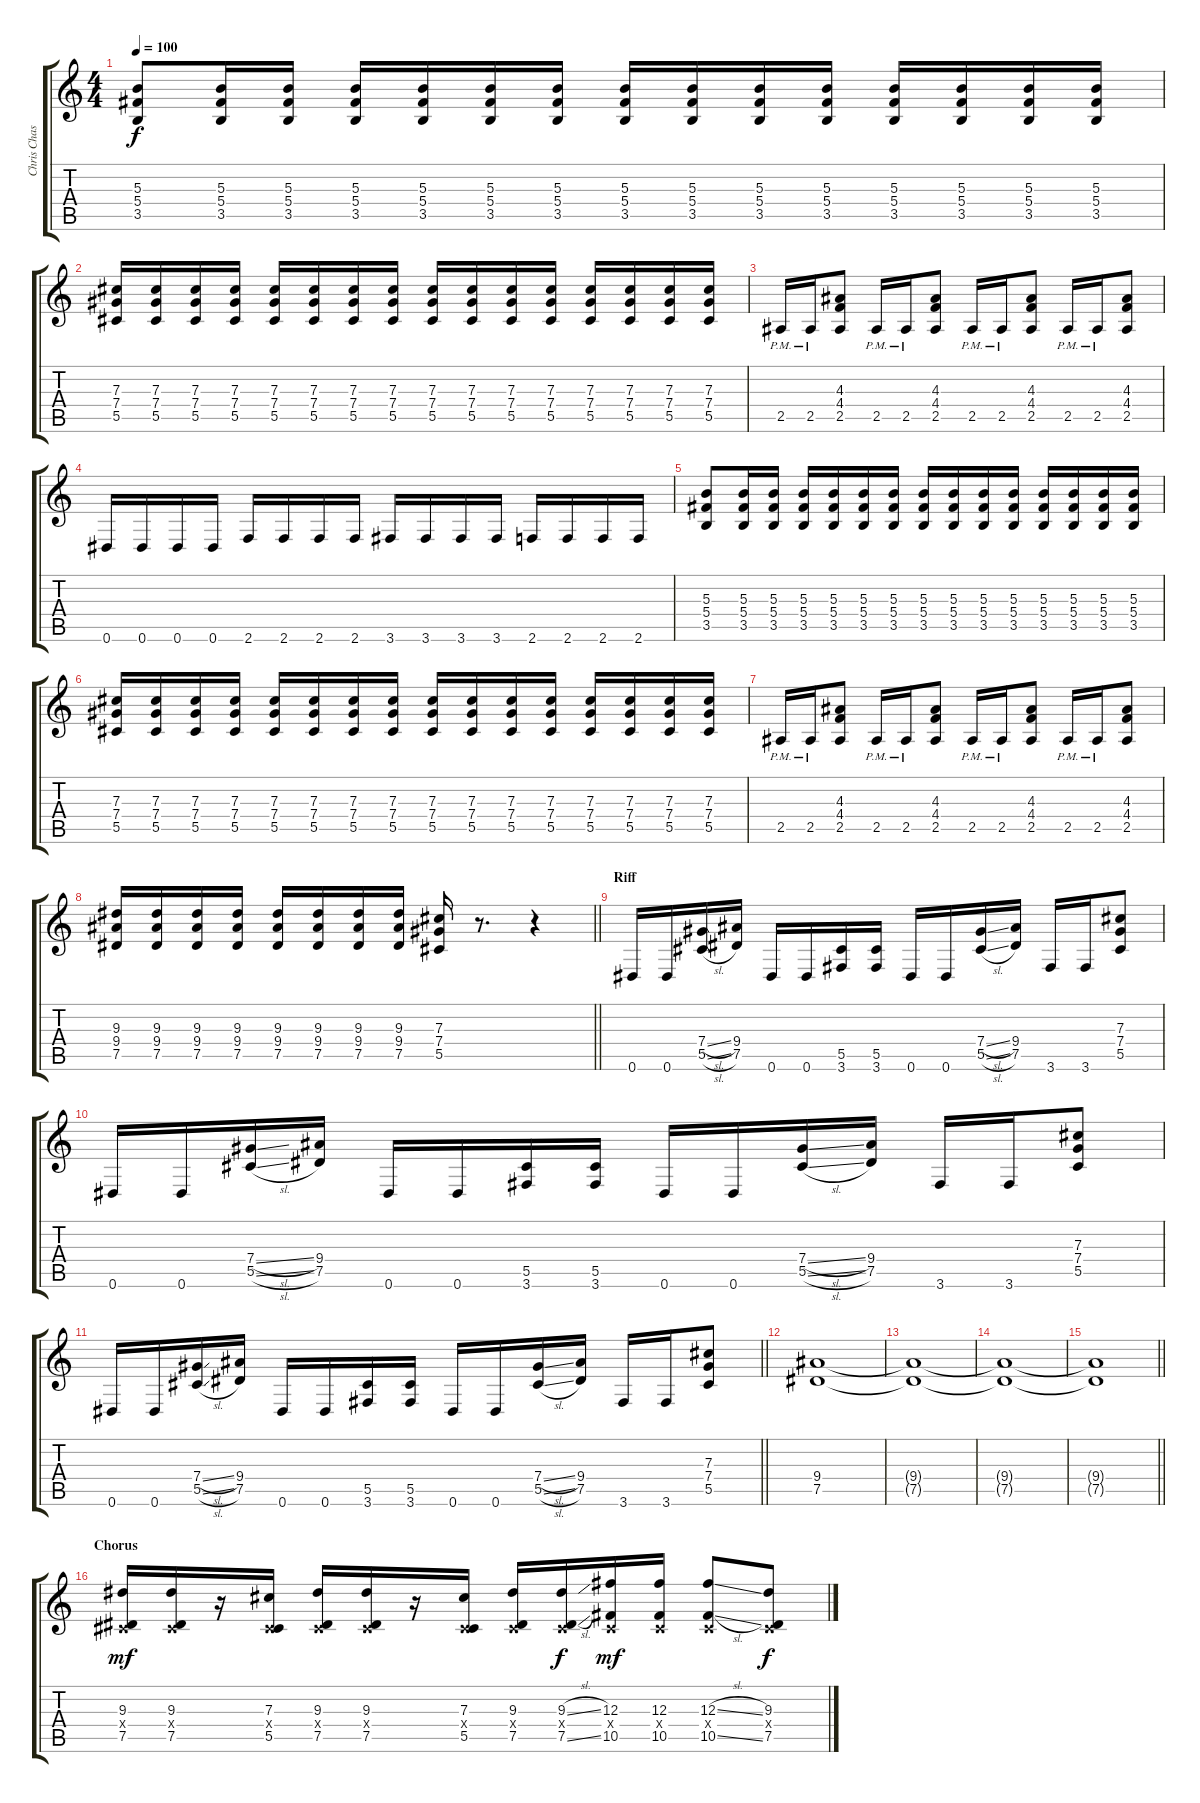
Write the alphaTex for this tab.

\track ("Chris Chase" "Chris Chas") {instrument distortionguitar}
\staff {score tabs}
\tuning (Eb4 Bb3 Gb3 Db3 Ab2 Eb2) {hide}
\ts (4 4)
\tempo 100
\clef g2
\ks c
(5.3 5.4 3.5).8{dy f} (5.3 5.4 3.5).16 (5.3 5.4 3.5).16 (5.3 5.4 3.5).16 (5.3 5.4 3.5).16 (5.3 5.4 3.5).16 (5.3 5.4 3.5).16 (5.3 5.4 3.5).16 (5.3 5.4 3.5).16 (5.3 5.4 3.5).16 (5.3 5.4 3.5).16 (5.3 5.4 3.5).16 (5.3 5.4 3.5).16 (5.3 5.4 3.5).16 (5.3 5.4 3.5).16 |
(7.3 7.4 5.5).16 (7.3 7.4 5.5).16 (7.3 7.4 5.5).16 (7.3 7.4 5.5).16 (7.3 7.4 5.5).16 (7.3 7.4 5.5).16 (7.3 7.4 5.5).16 (7.3 7.4 5.5).16 (7.3 7.4 5.5).16 (7.3 7.4 5.5).16 (7.3 7.4 5.5).16 (7.3 7.4 5.5).16 (7.3 7.4 5.5).16 (7.3 7.4 5.5).16 (7.3 7.4 5.5).16 (7.3 7.4 5.5).16 |
2.5{pm}.16 2.5{pm}.16 (4.3 4.4 2.5).8 2.5{pm}.16 2.5{pm}.16 (4.3 4.4 2.5).8 2.5{pm}.16 2.5{pm}.16 (4.3 4.4 2.5).8 2.5{pm}.16 2.5{pm}.16 (4.3 4.4 2.5).8 |
0.6.16 0.6.16 0.6.16 0.6.16 2.6.16 2.6.16 2.6.16 2.6.16 3.6.16 3.6.16 3.6.16 3.6.16 2.6.16 2.6.16 2.6.16 2.6.16 |
(5.3 5.4 3.5).8 (5.3 5.4 3.5).16 (5.3 5.4 3.5).16 (5.3 5.4 3.5).16 (5.3 5.4 3.5).16 (5.3 5.4 3.5).16 (5.3 5.4 3.5).16 (5.3 5.4 3.5).16 (5.3 5.4 3.5).16 (5.3 5.4 3.5).16 (5.3 5.4 3.5).16 (5.3 5.4 3.5).16 (5.3 5.4 3.5).16 (5.3 5.4 3.5).16 (5.3 5.4 3.5).16 |
(7.3 7.4 5.5).16 (7.3 7.4 5.5).16 (7.3 7.4 5.5).16 (7.3 7.4 5.5).16 (7.3 7.4 5.5).16 (7.3 7.4 5.5).16 (7.3 7.4 5.5).16 (7.3 7.4 5.5).16 (7.3 7.4 5.5).16 (7.3 7.4 5.5).16 (7.3 7.4 5.5).16 (7.3 7.4 5.5).16 (7.3 7.4 5.5).16 (7.3 7.4 5.5).16 (7.3 7.4 5.5).16 (7.3 7.4 5.5).16 |
2.5{pm}.16 2.5{pm}.16 (4.3 4.4 2.5).8 2.5{pm}.16 2.5{pm}.16 (4.3 4.4 2.5).8 2.5{pm}.16 2.5{pm}.16 (4.3 4.4 2.5).8 2.5{pm}.16 2.5{pm}.16 (4.3 4.4 2.5).8 |
\barLineRight lightlight
(9.3 9.4 7.5).16 (9.3 9.4 7.5).16 (9.3 9.4 7.5).16 (9.3 9.4 7.5).16 (9.3 9.4 7.5).16 (9.3 9.4 7.5).16 (9.3 9.4 7.5).16 (9.3 9.4 7.5).16 (7.3 7.4 5.5).16 r.8{d} r.4 |
\section ("" "Riff")
0.6.16 0.6.16 (7.4{sl} 5.5{sl}).16 (9.4 7.5).16 0.6.16 0.6.16 (5.5 3.6).16 (5.5 3.6).16 0.6.16 0.6.16 (7.4{sl} 5.5{sl}).16 (9.4 7.5).16 3.6.16 3.6.16 (7.3 7.4 5.5).8 |
0.6.16 0.6.16 (7.4{sl} 5.5{sl}).16 (9.4 7.5).16 0.6.16 0.6.16 (5.5 3.6).16 (5.5 3.6).16 0.6.16 0.6.16 (7.4{sl} 5.5{sl}).16 (9.4 7.5).16 3.6.16 3.6.16 (7.3 7.4 5.5).8 |
\barLineRight lightlight
0.6.16 0.6.16 (7.4{sl} 5.5{sl}).16 (9.4 7.5).16 0.6.16 0.6.16 (5.5 3.6).16 (5.5 3.6).16 0.6.16 0.6.16 (7.4{sl} 5.5{sl}).16 (9.4 7.5).16 3.6.16 3.6.16 (7.3 7.4 5.5).8 |
(9.4 7.5).1{volume 5} |
(9.4{t} 7.5{t}).1 |
(9.4{t} 7.5{t}).1 |
\barLineRight lightlight
(9.4{t} 7.5{t}).1 |
\section ("" "Chorus")
(9.3 0.4{x} 7.5).16{dy mf volume 13} (9.3 0.4{x} 7.5).16 r.16 (7.3 0.4{x} 5.5).16 (9.3 0.4{x} 7.5).16 (9.3 0.4{x} 7.5).16 r.16 (7.3 0.4{x} 5.5).16 (9.3 0.4{x} 7.5).16 (9.3{sl} 0.4{x} 7.5{sl}).16{dy f} (12.3 0.4{x} 10.5).16{dy mf} (12.3 0.4{x} 10.5).16 (12.3{sl} 0.4{x} 10.5{sl}).8 (9.3 0.4{x} 7.5).8{dy f}
